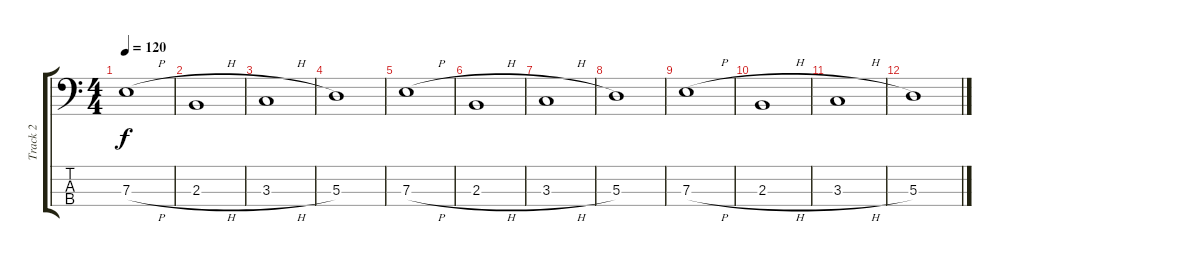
\track ("Track 2" "Track 2") {instrument electricbassfinger}
\staff {score tabs}
\tuning (G2 D2 A1 E1) {hide}
\ts (4 4)
\tempo 120
\clef f4
\ks c
7.3{h}.1{dy f} |
2.3{h}.1 |
3.3{h}.1 |
5.3.1 |
7.3{h}.1 |
2.3{h}.1 |
3.3{h}.1 |
5.3.1 |
7.3{h}.1 |
2.3{h}.1 |
3.3{h}.1 |
5.3.1
